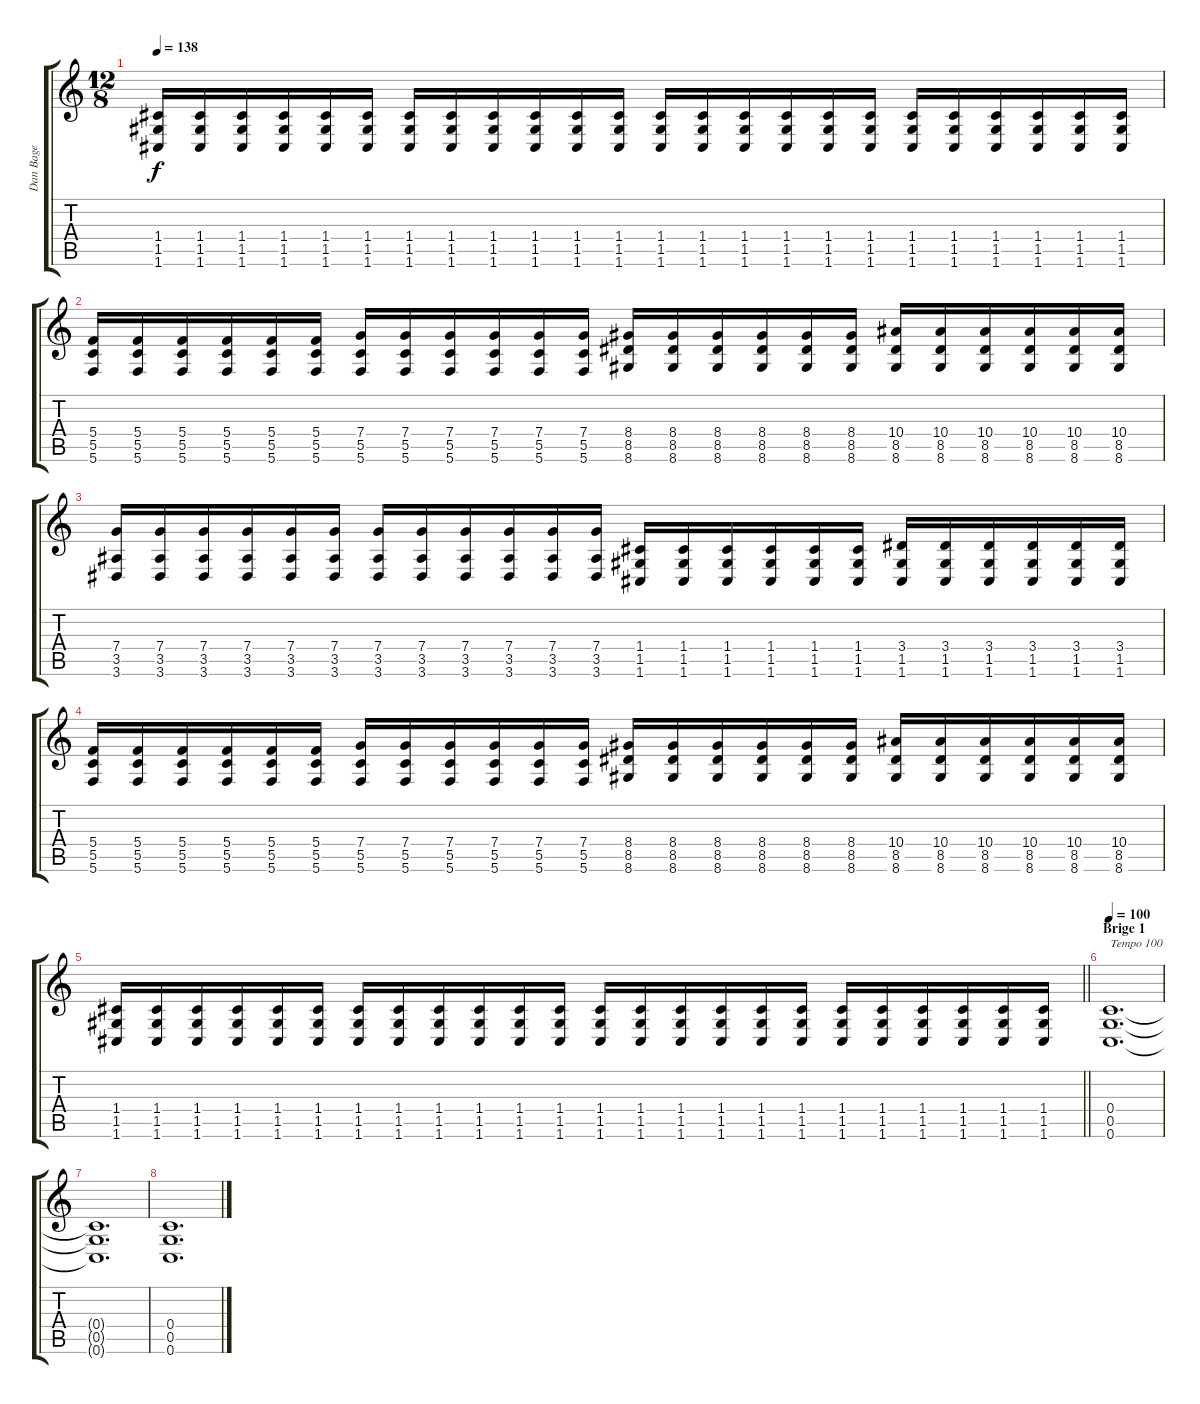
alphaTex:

\track ("Dan Bage" "Dan Bage") {instrument distortionguitar}
\staff {score tabs}
\tuning (D4 A3 F3 C3 G2 C2) {hide}
\ts (12 8)
\tempo 138
\clef g2
\ks c
(1.4 1.5 1.6).16{dy f} (1.4 1.5 1.6).16 (1.4 1.5 1.6).16 (1.4 1.5 1.6).16 (1.4 1.5 1.6).16 (1.4 1.5 1.6).16 (1.4 1.5 1.6).16 (1.4 1.5 1.6).16 (1.4 1.5 1.6).16 (1.4 1.5 1.6).16 (1.4 1.5 1.6).16 (1.4 1.5 1.6).16 (1.4 1.5 1.6).16 (1.4 1.5 1.6).16 (1.4 1.5 1.6).16 (1.4 1.5 1.6).16 (1.4 1.5 1.6).16 (1.4 1.5 1.6).16 (1.4 1.5 1.6).16 (1.4 1.5 1.6).16 (1.4 1.5 1.6).16 (1.4 1.5 1.6).16 (1.4 1.5 1.6).16 (1.4 1.5 1.6).16 |
(5.4 5.5 5.6).16 (5.4 5.5 5.6).16 (5.4 5.5 5.6).16 (5.4 5.5 5.6).16 (5.4 5.5 5.6).16 (5.4 5.5 5.6).16 (7.4 5.5 5.6).16 (7.4 5.5 5.6).16 (7.4 5.5 5.6).16 (7.4 5.5 5.6).16 (7.4 5.5 5.6).16 (7.4 5.5 5.6).16 (8.4 8.5 8.6).16 (8.4 8.5 8.6).16 (8.4 8.5 8.6).16 (8.4 8.5 8.6).16 (8.4 8.5 8.6).16 (8.4 8.5 8.6).16 (10.4 8.5 8.6).16 (10.4 8.5 8.6).16 (10.4 8.5 8.6).16 (10.4 8.5 8.6).16 (10.4 8.5 8.6).16 (10.4 8.5 8.6).16 |
(7.4 3.5 3.6).16 (7.4 3.5 3.6).16 (7.4 3.5 3.6).16 (7.4 3.5 3.6).16 (7.4 3.5 3.6).16 (7.4 3.5 3.6).16 (7.4 3.5 3.6).16 (7.4 3.5 3.6).16 (7.4 3.5 3.6).16 (7.4 3.5 3.6).16 (7.4 3.5 3.6).16 (7.4 3.5 3.6).16 (1.4 1.5 1.6).16 (1.4 1.5 1.6).16 (1.4 1.5 1.6).16 (1.4 1.5 1.6).16 (1.4 1.5 1.6).16 (1.4 1.5 1.6).16 (3.4 1.5 1.6).16 (3.4 1.5 1.6).16 (3.4 1.5 1.6).16 (3.4 1.5 1.6).16 (3.4 1.5 1.6).16 (3.4 1.5 1.6).16 |
(5.4 5.5 5.6).16 (5.4 5.5 5.6).16 (5.4 5.5 5.6).16 (5.4 5.5 5.6).16 (5.4 5.5 5.6).16 (5.4 5.5 5.6).16 (7.4 5.5 5.6).16 (7.4 5.5 5.6).16 (7.4 5.5 5.6).16 (7.4 5.5 5.6).16 (7.4 5.5 5.6).16 (7.4 5.5 5.6).16 (8.4 8.5 8.6).16 (8.4 8.5 8.6).16 (8.4 8.5 8.6).16 (8.4 8.5 8.6).16 (8.4 8.5 8.6).16 (8.4 8.5 8.6).16 (10.4 8.5 8.6).16 (10.4 8.5 8.6).16 (10.4 8.5 8.6).16 (10.4 8.5 8.6).16 (10.4 8.5 8.6).16 (10.4 8.5 8.6).16 |
\barLineRight lightlight
(1.4 1.5 1.6).16 (1.4 1.5 1.6).16 (1.4 1.5 1.6).16 (1.4 1.5 1.6).16 (1.4 1.5 1.6).16 (1.4 1.5 1.6).16 (1.4 1.5 1.6).16 (1.4 1.5 1.6).16 (1.4 1.5 1.6).16 (1.4 1.5 1.6).16 (1.4 1.5 1.6).16 (1.4 1.5 1.6).16 (1.4 1.5 1.6).16 (1.4 1.5 1.6).16 (1.4 1.5 1.6).16 (1.4 1.5 1.6).16 (1.4 1.5 1.6).16 (1.4 1.5 1.6).16 (1.4 1.5 1.6).16 (1.4 1.5 1.6).16 (1.4 1.5 1.6).16 (1.4 1.5 1.6).16 (1.4 1.5 1.6).16 (1.4 1.5 1.6).16 |
\section ("" "Brige 1")
\tempo 100
(0.4 0.5 0.6).1{d txt "Tempo 100"} |
(0.4{t} 0.5{t} 0.6{t}).1{d} |
(0.4 0.5 0.6).1{d}
